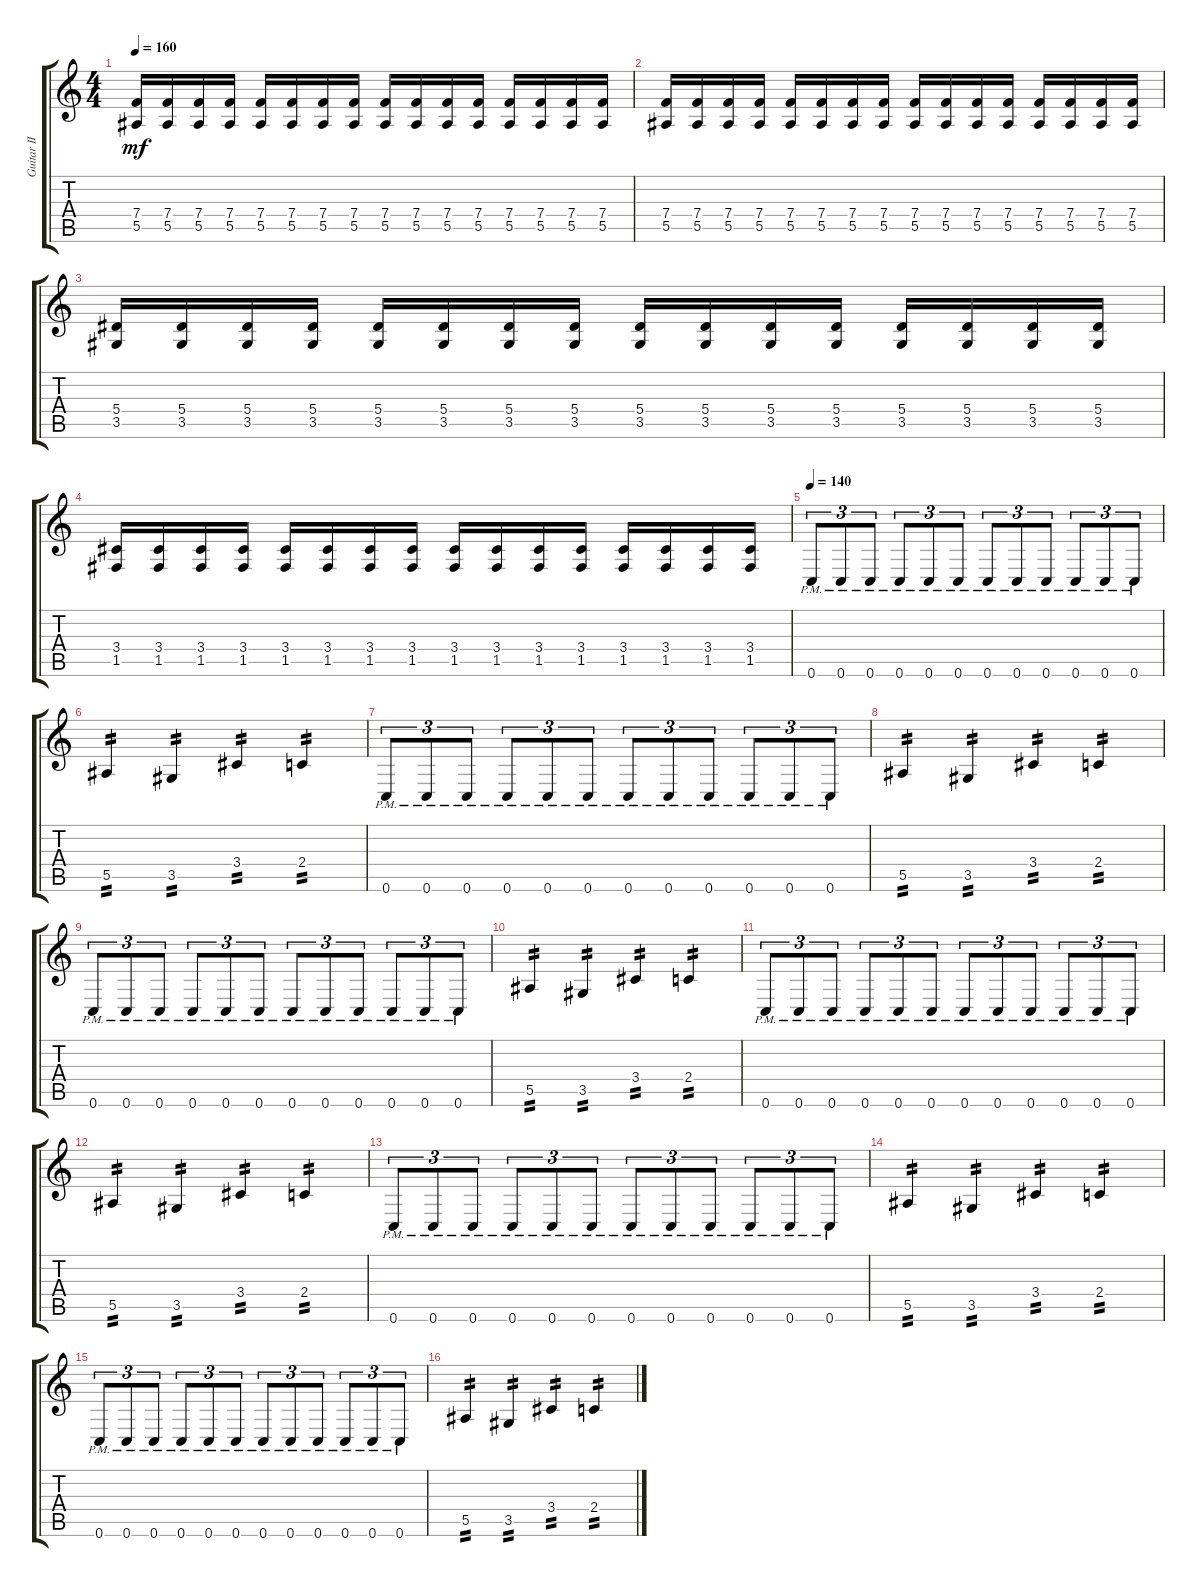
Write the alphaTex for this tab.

\track ("Guitar II" "Guitar II") {instrument distortionguitar}
\staff {score tabs}
\tuning (C4 G3 Eb3 Bb2 F2 C2) {hide}
\ts (4 4)
\tempo 160
\clef g2
\ks c
(7.4 5.5).16{dy mf} (7.4 5.5).16 (7.4 5.5).16 (7.4 5.5).16 (7.4 5.5).16 (7.4 5.5).16 (7.4 5.5).16 (7.4 5.5).16 (7.4 5.5).16 (7.4 5.5).16 (7.4 5.5).16 (7.4 5.5).16 (7.4 5.5).16 (7.4 5.5).16 (7.4 5.5).16 (7.4 5.5).16 |
(7.4 5.5).16 (7.4 5.5).16 (7.4 5.5).16 (7.4 5.5).16 (7.4 5.5).16 (7.4 5.5).16 (7.4 5.5).16 (7.4 5.5).16 (7.4 5.5).16 (7.4 5.5).16 (7.4 5.5).16 (7.4 5.5).16 (7.4 5.5).16 (7.4 5.5).16 (7.4 5.5).16 (7.4 5.5).16 |
(5.4 3.5).16 (5.4 3.5).16 (5.4 3.5).16 (5.4 3.5).16 (5.4 3.5).16 (5.4 3.5).16 (5.4 3.5).16 (5.4 3.5).16 (5.4 3.5).16 (5.4 3.5).16 (5.4 3.5).16 (5.4 3.5).16 (5.4 3.5).16 (5.4 3.5).16 (5.4 3.5).16 (5.4 3.5).16 |
(3.4 1.5).16 (3.4 1.5).16 (3.4 1.5).16 (3.4 1.5).16 (3.4 1.5).16 (3.4 1.5).16 (3.4 1.5).16 (3.4 1.5).16 (3.4 1.5).16 (3.4 1.5).16 (3.4 1.5).16 (3.4 1.5).16 (3.4 1.5).16 (3.4 1.5).16 (3.4 1.5).16 (3.4 1.5).16 |
\tempo 140
0.6{pm}.8{tu (3 2)} 0.6{pm}.8{tu (3 2)} 0.6{pm}.8{tu (3 2)} 0.6{pm}.8{tu (3 2)} 0.6{pm}.8{tu (3 2)} 0.6{pm}.8{tu (3 2)} 0.6{pm}.8{tu (3 2)} 0.6{pm}.8{tu (3 2)} 0.6{pm}.8{tu (3 2)} 0.6{pm}.8{tu (3 2)} 0.6{pm}.8{tu (3 2)} 0.6{pm}.8{tu (3 2)} |
5.5.4{tp 2} 3.5.4{tp 2} 3.4.4{tp 2} 2.4.4{tp 2} |
0.6{pm}.8{tu (3 2)} 0.6{pm}.8{tu (3 2)} 0.6{pm}.8{tu (3 2)} 0.6{pm}.8{tu (3 2)} 0.6{pm}.8{tu (3 2)} 0.6{pm}.8{tu (3 2)} 0.6{pm}.8{tu (3 2)} 0.6{pm}.8{tu (3 2)} 0.6{pm}.8{tu (3 2)} 0.6{pm}.8{tu (3 2)} 0.6{pm}.8{tu (3 2)} 0.6{pm}.8{tu (3 2)} |
5.5.4{tp 2} 3.5.4{tp 2} 3.4.4{tp 2} 2.4.4{tp 2} |
0.6{pm}.8{tu (3 2)} 0.6{pm}.8{tu (3 2)} 0.6{pm}.8{tu (3 2)} 0.6{pm}.8{tu (3 2)} 0.6{pm}.8{tu (3 2)} 0.6{pm}.8{tu (3 2)} 0.6{pm}.8{tu (3 2)} 0.6{pm}.8{tu (3 2)} 0.6{pm}.8{tu (3 2)} 0.6{pm}.8{tu (3 2)} 0.6{pm}.8{tu (3 2)} 0.6{pm}.8{tu (3 2)} |
5.5.4{tp 2} 3.5.4{tp 2} 3.4.4{tp 2} 2.4.4{tp 2} |
0.6{pm}.8{tu (3 2)} 0.6{pm}.8{tu (3 2)} 0.6{pm}.8{tu (3 2)} 0.6{pm}.8{tu (3 2)} 0.6{pm}.8{tu (3 2)} 0.6{pm}.8{tu (3 2)} 0.6{pm}.8{tu (3 2)} 0.6{pm}.8{tu (3 2)} 0.6{pm}.8{tu (3 2)} 0.6{pm}.8{tu (3 2)} 0.6{pm}.8{tu (3 2)} 0.6{pm}.8{tu (3 2)} |
5.5.4{tp 2} 3.5.4{tp 2} 3.4.4{tp 2} 2.4.4{tp 2} |
0.6{pm}.8{tu (3 2)} 0.6{pm}.8{tu (3 2)} 0.6{pm}.8{tu (3 2)} 0.6{pm}.8{tu (3 2)} 0.6{pm}.8{tu (3 2)} 0.6{pm}.8{tu (3 2)} 0.6{pm}.8{tu (3 2)} 0.6{pm}.8{tu (3 2)} 0.6{pm}.8{tu (3 2)} 0.6{pm}.8{tu (3 2)} 0.6{pm}.8{tu (3 2)} 0.6{pm}.8{tu (3 2)} |
5.5.4{tp 2} 3.5.4{tp 2} 3.4.4{tp 2} 2.4.4{tp 2} |
0.6{pm}.8{tu (3 2)} 0.6{pm}.8{tu (3 2)} 0.6{pm}.8{tu (3 2)} 0.6{pm}.8{tu (3 2)} 0.6{pm}.8{tu (3 2)} 0.6{pm}.8{tu (3 2)} 0.6{pm}.8{tu (3 2)} 0.6{pm}.8{tu (3 2)} 0.6{pm}.8{tu (3 2)} 0.6{pm}.8{tu (3 2)} 0.6{pm}.8{tu (3 2)} 0.6{pm}.8{tu (3 2)} |
5.5.4{tp 2} 3.5.4{tp 2} 3.4.4{tp 2} 2.4.4{tp 2}
